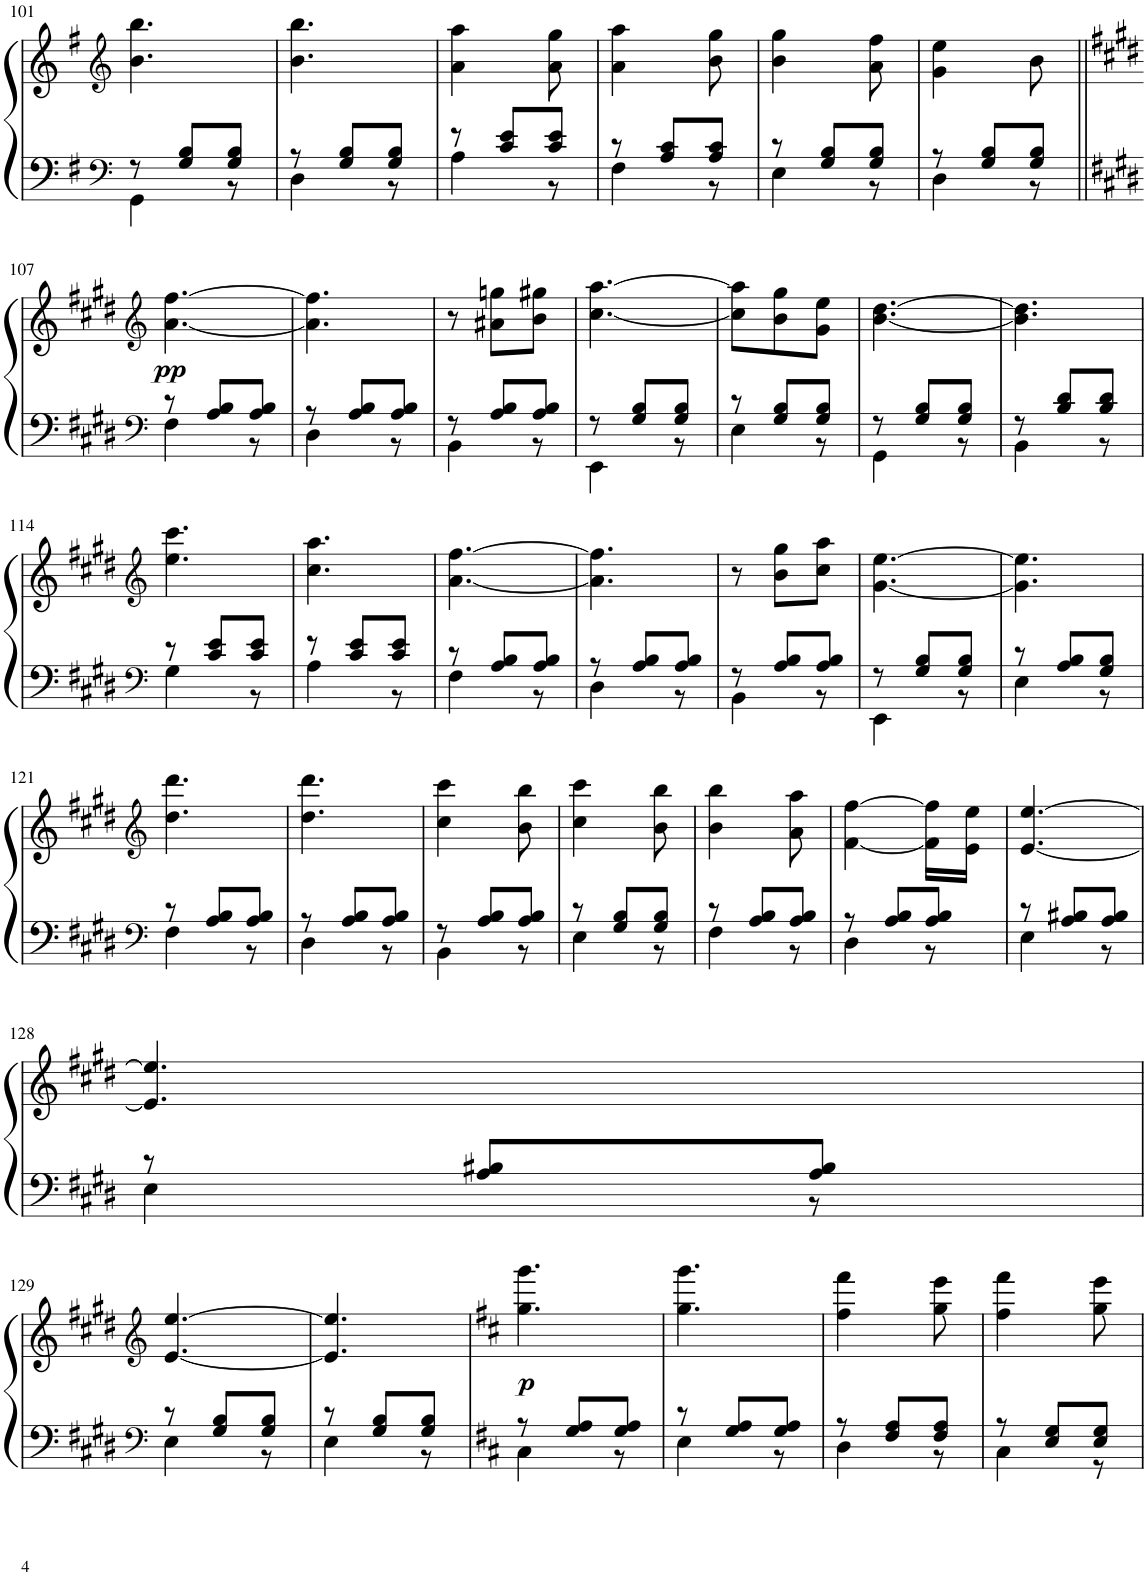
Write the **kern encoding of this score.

**kern	**kern	**dynam
*part1	*part1	*part1
*staff2	*staff1	*staff1/2
*I"unbenannt2	*	*
!!LO:PB:g=z
*clefF4	*clefG2	*
*k[f#]	*k[f#]	*
*M3/8	*M3/8	*
=101	=101	=101
*^	*	*
8r	4GG\	4.b\ 4.bb\	.
8G/ 8B/L	.	.	.
8G/ 8B/J	8r	.	.
=102	=102	=102	=102
8r	4D\	4.b\ 4.bb\	.
8G/ 8B/L	.	.	.
8G/ 8B/J	8r	.	.
=103	=103	=103	=103
8r	4A\	4a\ 4aa\	.
8c/ 8e/L	.	.	.
8c/ 8e/J	8r	8a\ 8gg\	.
=104	=104	=104	=104
8r	4F#\	4a\ 4aa\	.
8A/ 8c/L	.	.	.
8A/ 8c/J	8r	8b\ 8gg\	.
=105	=105	=105	=105
8r	4E\	4b\ 4gg\	.
8G/ 8B/L	.	.	.
8G/ 8B/J	8r	8a\ 8ff#\	.
=106	=106	=106	=106
8r	4D\	4g\ 4ee\	.
8G/ 8B/L	.	.	.
8G/ 8B/J	8r	8b\	.
!!LO:LB:g=z
=107||	=107||	=107||	=107||
*clefF4	*	*clefG2	*
*k[f#c#g#d#]	*	*k[f#c#g#d#]	*
!	!	!	!LO:DY:b
8r	4F#\	[4.a\ [4.ff#\	pp
8A/ 8B/L	.	.	.
8A/ 8B/J	8r	.	.
=108	=108	=108	=108
8r	4D#\	4.a\] 4.ff#\]	.
8A/ 8B/L	.	.	.
8A/ 8B/J	8r	.	.
=109	=109	=109	=109
8r	4BB\	8r	.
8A/ 8B/L	.	8a#X\ 8ggn\L	.
8A/ 8B/J	8r	8b\ 8gg#X\J	.
=110	=110	=110	=110
8r	4EE\	[4.cc#\ [4.aa\	.
8G#/ 8B/L	.	.	.
8G#/ 8B/J	8r	.	.
=111	=111	=111	=111
8r	4E\	8cc#\] 8aa\]L	.
8G#/ 8B/L	.	8b\ 8gg#\	.
8G#/ 8B/J	8r	8g#\ 8ee\J	.
=112	=112	=112	=112
8r	4GG#\	[4.b\ [4.dd#\	.
8G#/ 8B/L	.	.	.
8G#/ 8B/J	8r	.	.
=113	=113	=113	=113
8r	4BB\	4.b\] 4.dd#\]	.
8B/ 8d#/L	.	.	.
8B/ 8d#/J	8r	.	.
!!LO:LB:g=z
=114	=114	=114	=114
*clefF4	*	*clefG2	*
8r	4G#\	4.ee\ 4.ccc#\	.
8c#/ 8e/L	.	.	.
8c#/ 8e/J	8r	.	.
=115	=115	=115	=115
8r	4A\	4.cc#\ 4.aa\	.
8c#/ 8e/L	.	.	.
8c#/ 8e/J	8r	.	.
=116	=116	=116	=116
8r	4F#\	[4.a\ [4.ff#\	.
8A/ 8B/L	.	.	.
8A/ 8B/J	8r	.	.
=117	=117	=117	=117
8r	4D#\	4.a\] 4.ff#\]	.
8A/ 8B/L	.	.	.
8A/ 8B/J	8r	.	.
=118	=118	=118	=118
8r	4BB\	8r	.
8A/ 8B/L	.	8b\ 8gg#\L	.
8A/ 8B/J	8r	8cc#\ 8aa\J	.
=119	=119	=119	=119
8r	4EE\	[4.g#\ [4.ee\	.
8G#/ 8B/L	.	.	.
8G#/ 8B/J	8r	.	.
=120	=120	=120	=120
8r	4E\	4.g#\] 4.ee\]	.
8A/ 8B/L	.	.	.
8G#/ 8B/J	8r	.	.
!!LO:LB:g=z
=121	=121	=121	=121
*clefF4	*	*clefG2	*
8r	4F#\	4.dd#\ 4.ddd#\	.
8A/ 8B/L	.	.	.
8A/ 8B/J	8r	.	.
=122	=122	=122	=122
8r	4D#\	4.dd#\ 4.ddd#\	.
8A/ 8B/L	.	.	.
8A/ 8B/J	8r	.	.
=123	=123	=123	=123
8r	4BB\	4cc#\ 4ccc#\	.
8A/ 8B/L	.	.	.
8A/ 8B/J	8r	8b\ 8bb\	.
=124	=124	=124	=124
8r	4E\	4cc#\ 4ccc#\	.
8G#/ 8B/L	.	.	.
8G#/ 8B/J	8r	8b\ 8bb\	.
=125	=125	=125	=125
8r	4F#\	4b\ 4bb\	.
8A/ 8B/L	.	.	.
8A/ 8B/J	8r	8a\ 8aa\	.
=126	=126	=126	=126
8r	4D#\	[4f#\ [4ff#\	.
8A/ 8B/L	.	.	.
8A/ 8B/J	8r	16f#\] 16ff#\]LL	.
.	.	16e\ 16ee\JJ	.
=127	=127	=127	=127
8r	4E\	[4.e/ [4.ee/	.
8A/ 8B#X/L	.	.	.
8A/ 8B#/J	8r	.	.
!!LO:LB:g=z
=128	=128	=128	=128
8r	4E\	4.e/] 4.ee/]	.
8A/ 8B#X/L	.	.	.
8A/ 8B#/J	8r	.	.
!!LO:LB:g=z
=129	=129	=129	=129
*clefF4	*	*clefG2	*
8r	4E\	[4.e/ [4.ee/	.
8G#/ 8B/L	.	.	.
8G#/ 8B/J	8r	.	.
=130	=130	=130	=130
8r	4E\	4.e/] 4.ee/]	.
8G#/ 8B/L	.	.	.
8G#/ 8B/J	8r	.	.
=131	=131	=131	=131
*k[f#c#]	*	*k[f#c#]	*
!	!	!	!LO:DY:b
8r	4C#\	4.gg\ 4.ggg\	p
8G/ 8A/L	.	.	.
8G/ 8A/J	8r	.	.
=132	=132	=132	=132
8r	4E\	4.gg\ 4.ggg\	.
8G/ 8A/L	.	.	.
8G/ 8A/J	8r	.	.
=133	=133	=133	=133
8r	4D\	4ff#\ 4fff#\	.
8F#/ 8A/L	.	.	.
8F#/ 8A/J	8r	8gg\ 8eee\	.
=134	=134	=134	=134
8r	4C#\	4ff#\ 4fff#\	.
8E/ 8G/L	.	.	.
8E/ 8G/J	8r	8gg\ 8eee\	.
*v	*v	*	*
=	=	=
*-	*-	*-
